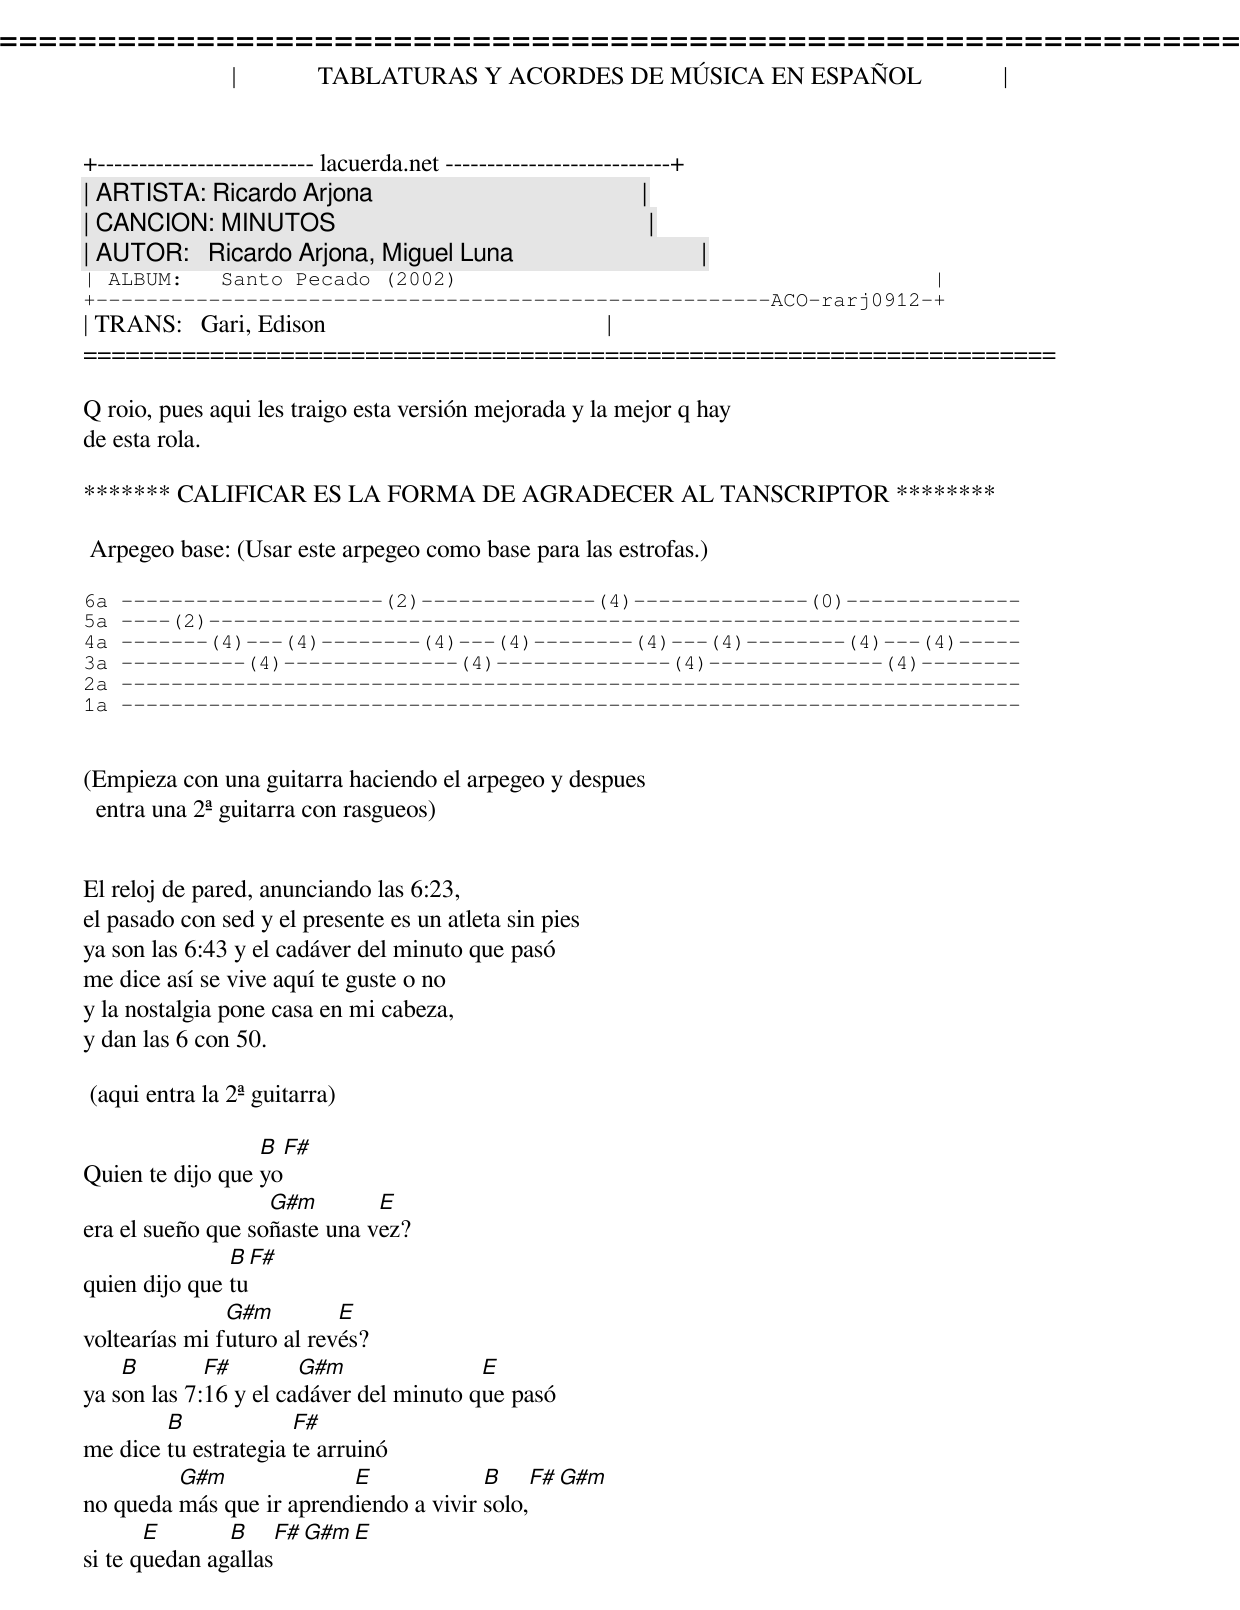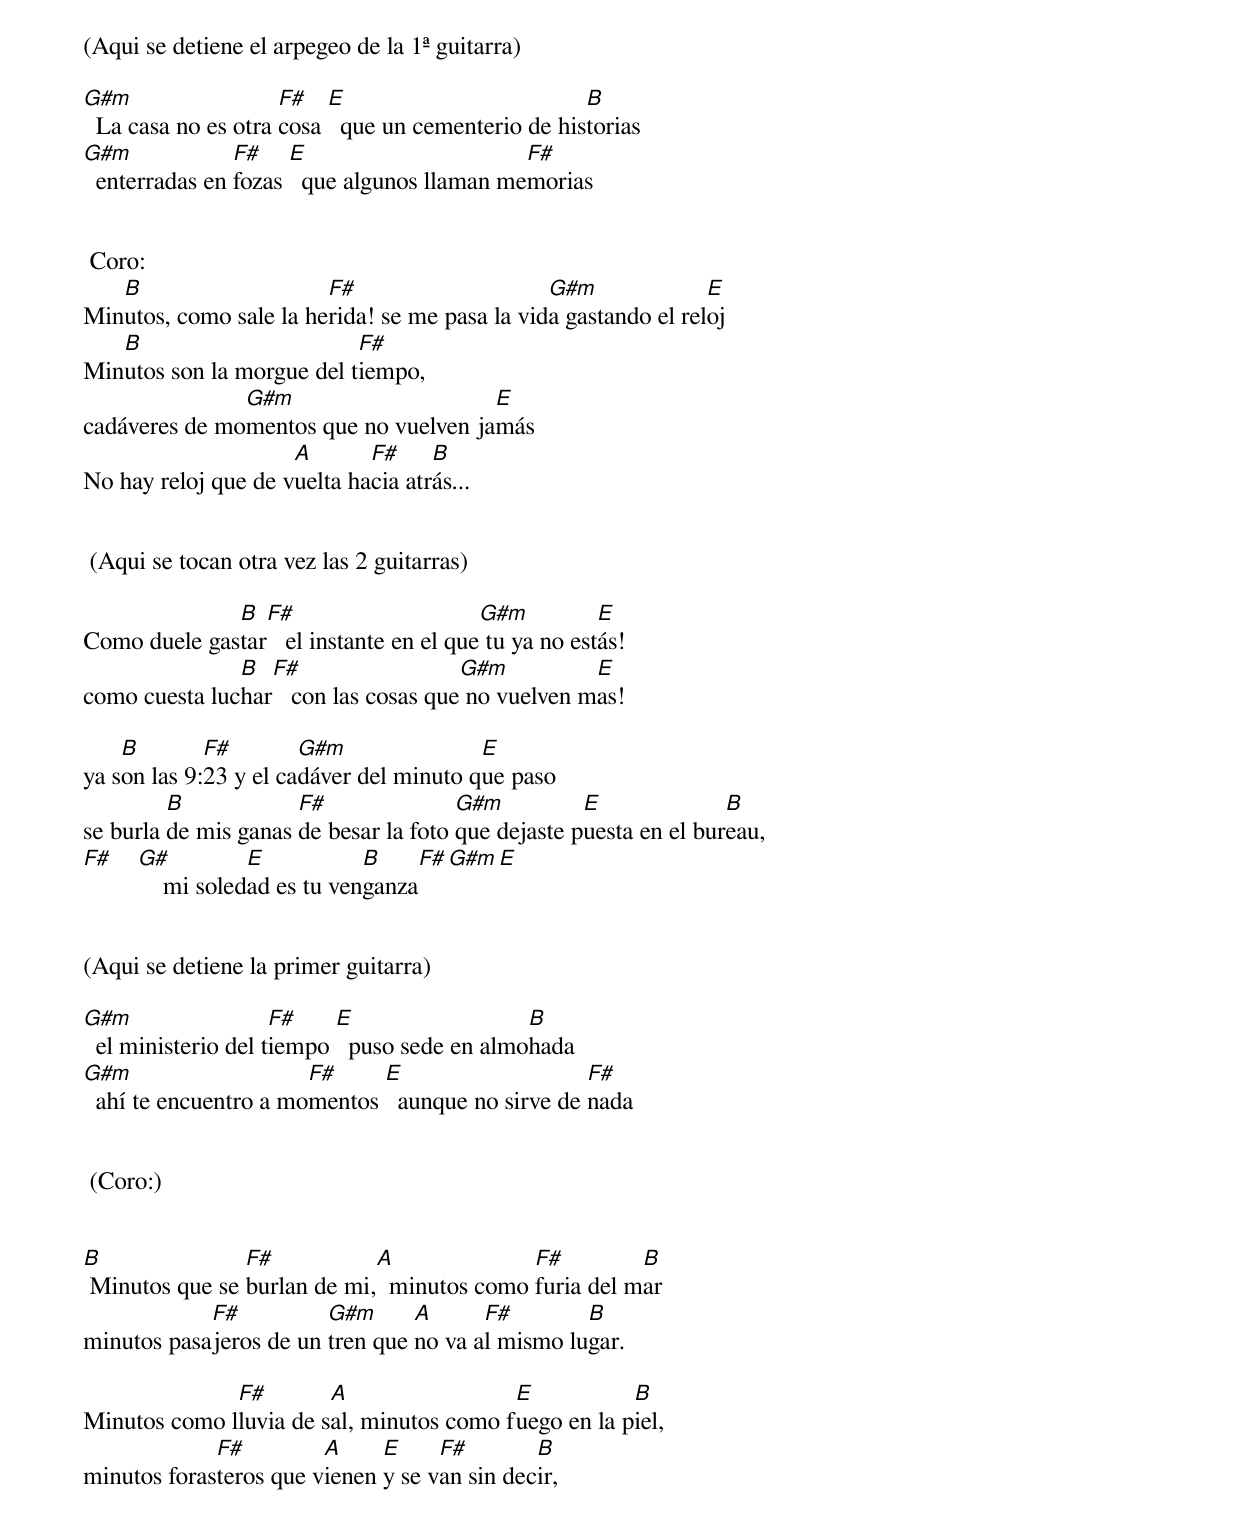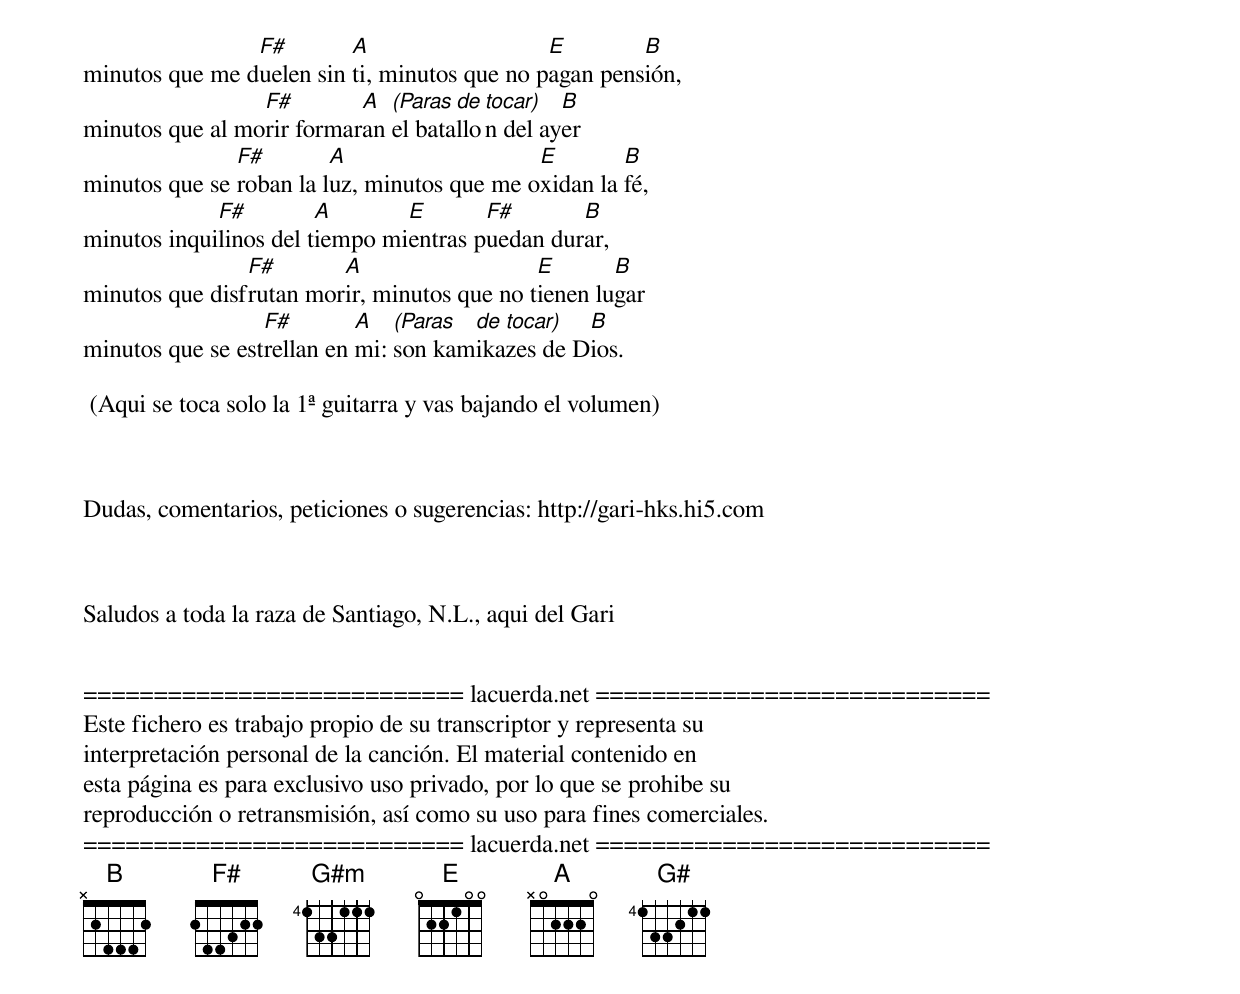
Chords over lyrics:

=====================================================================
|             TABLATURAS Y ACORDES DE MÚSICA EN ESPAÑOL             |
+-------------------------- lacuerda.net ---------------------------+
| ARTISTA: Ricardo Arjona                                           |
| CANCION: MINUTOS                                                  |
| AUTOR:   Ricardo Arjona, Miguel Luna                              |
| ALBUM:   Santo Pecado (2002)                                      |
+------------------------------------------------------ACO-rarj0912-+
| TRANS:   Gari, Edison                                             |
=====================================================================

Q roio, pues aqui les traigo esta versión mejorada y la mejor q hay
de esta rola.

******* CALIFICAR ES LA FORMA DE AGRADECER AL TANSCRIPTOR ********

 Arpegeo base: (Usar este arpegeo como base para las estrofas.)

6a ---------------------(2)--------------(4)--------------(0)--------------
5a ----(2)-----------------------------------------------------------------
4a -------(4)---(4)--------(4)---(4)--------(4)---(4)--------(4)---(4)-----
3a ----------(4)--------------(4)--------------(4)--------------(4)--------
2a ------------------------------------------------------------------------
1a ------------------------------------------------------------------------


(Empieza con una guitarra haciendo el arpegeo y despues
  entra una 2ª guitarra con rasgueos)


El reloj de pared, anunciando las 6:23,
el pasado con sed y el presente es un atleta sin pies
ya son las 6:43 y el cadáver del minuto que pasó
me dice así se vive aquí te guste o no
y la nostalgia pone casa en mi cabeza,
y dan las 6 con 50.

 (aqui entra la 2ª guitarra)

                  B   F#
Quien te dijo que yo
                   G#m        E
era el sueño que soñaste una vez?
               B  F#
quien dijo que tu
               G#m         E
voltearías mi futuro al revés?
    B        F#        G#m               E
ya son las 7:16 y el cadáver del minuto que pasó
        B             F#
me dice tu estrategia te arruinó
         G#m              E             B     F#  G#m
no queda más que ir aprendiendo a vivir solo,
       E       B      F#  G#m  E
si te quedan agallas


(Aqui se detiene el arpegeo de la 1ª guitarra)

G#m                  F#   E                         B
  La casa no es otra cosa   que un cementerio de historias
G#m             F#    E                      F#
  enterradas en fozas   que algunos llaman memorias


 Coro:
   B                    F#                     G#m              E
Minutos, como sale la herida! se me pasa la vida gastando el reloj
   B                       F#
Minutos son la morgue del tiempo,
               G#m                     E
cadáveres de momentos que no vuelven jamás
                     A       F#     B
No hay reloj que de vuelta hacia atrás...


 (Aqui se tocan otra vez las 2 guitarras)

              B  F#                      G#m          E
Como duele gastar   el instante en el que tu ya no estás!
               B  F#                  G#m          E
como cuesta luchar   con las cosas que no vuelven mas!

    B        F#        G#m               E
ya son las 9:23 y el cadáver del minuto que paso
         B            F#               G#m          E              B
se burla de mis ganas de besar la foto que dejaste puesta en el bureau,
F#  G#          E           B     F#  G#m  E
        mi soledad es tu venganza


(Aqui se detiene la primer guitarra)

G#m                  F#    E                  B
  el ministerio del tiempo   puso sede en almohada
G#m                    F#     E                    F#
  ahí te encuentro a momentos   aunque no sirve de nada


 (Coro:)


B               F#           A              F#         B
 Minutos que se burlan de mi,  minutos como furia del mar
            F#          G#m      A      F#        B
minutos pasajeros de un tren que no va al mismo lugar.

              F#        A                 E           B
Minutos como lluvia de sal, minutos como fuego en la piel,
             F#         A     E     F#        B
minutos forasteros que vienen y se van sin decir,
                F#        A                   E        B
minutos que me duelen sin ti, minutos que no pagan pensión,
                 F#        A  (Paras de tocar)  B
minutos que al morir formaran el batallon del ayer
               F#        A                   E        B
minutos que se roban la luz, minutos que me oxidan la fé,
             F#         A       E       F#       B
minutos inquilinos del tiempo mientras puedan durar,
                F#       A                   E       B
minutos que disfrutan morir, minutos que no tienen lugar
                  F#        A   (Paras de tocar)  B
minutos que se estrellan en mi: son kamikazes de Dios.

 (Aqui se toca solo la 1ª guitarra y vas bajando el volumen)



Dudas, comentarios, peticiones o sugerencias: http://gari-hks.hi5.com



Saludos a toda la raza de Santiago, N.L., aqui del Gari


=========================== lacuerda.net ============================
Este fichero es trabajo propio de su transcriptor y representa su
interpretación personal de la canción. El material contenido en
esta página es para exclusivo uso privado, por lo que se prohibe su
reproducción o retransmisión, así como su uso para fines comerciales.
=========================== lacuerda.net ============================
